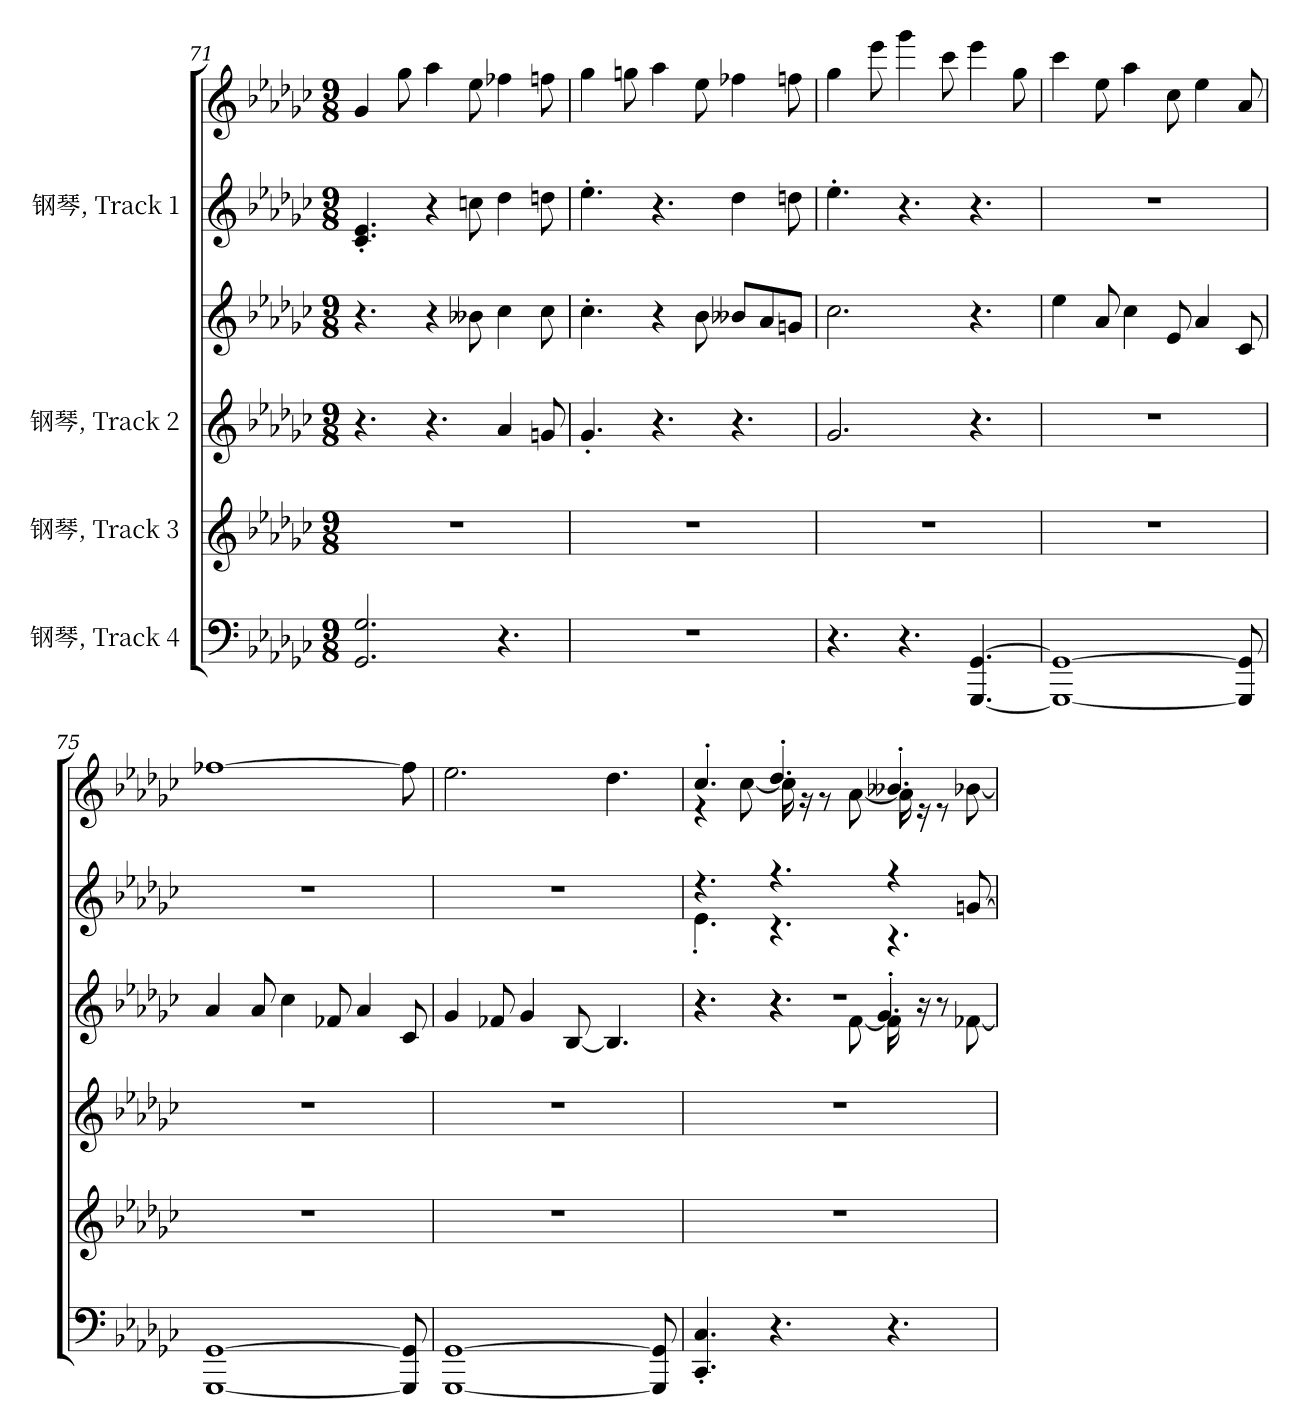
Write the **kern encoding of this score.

**kern	**kern	**kern	**kern	**kern	**kern
*part4	*part3	*part2	*part2	*part1	*part1
*staff6	*staff5	*staff4	*staff3	*staff2	*staff1
*I"钢琴, Track 4	*I"钢琴, Track 3	*I"钢琴, Track 2	*	*I"钢琴, Track 1	*
*clefF4	*clefG2	*clefG2	*clefG2	*clefG2	*clefG2
*k[b-e-a-d-g-c-]	*k[b-e-a-d-g-c-]	*k[b-e-a-d-g-c-]	*k[b-e-a-d-g-c-]	*k[b-e-a-d-g-c-]	*k[b-e-a-d-g-c-]
*M9/8	*M9/8	*M9/8	*M9/8	*M9/8	*M9/8
=71	=71	=71	=71	=71	=71
2.GG-/ 2.G-/	8%9r	4.r	4.r	4.c-/' 4.e-/'	4g-/
.	.	.	.	.	8gg-\
.	.	4.r	4r	4r	4aa-\
.	.	.	8b--X\	8ccn\	8ee-\
4.r	.	4a-/	4cc-\	4dd-\	4ff-X\
.	.	8gn/	8cc-\	8ddn\	8ffn\
=72	=72	=72	=72	=72	=72
8%9r	8%9r	4.g-'/	4.cc-'\	4.ee-'\	4gg-\
.	.	.	.	.	8ggn\
.	.	4.r	4r	4.r	4aa-\
.	.	.	8b-\	.	8ee-\
.	.	4.r	8b--X/L	4dd-\	4ff-X\
.	.	.	8a-/	.	.
.	.	.	8gn/J	8ddn\	8ffn\
=73	=73	=73	=73	=73	=73
4.r	8%9r	2.g-/	2.cc-\	4.ee-'\	4gg-\
.	.	.	.	.	8eee-\
4.r	.	.	.	4.r	4ggg-\
.	.	.	.	.	8ccc-\
[4.GGG-/ [4.GG-/	.	4.r	4.r	4.r	4eee-\
.	.	.	.	.	8gg-\
!!LO:LB:g=z
=74	=74	=74	=74	=74	=74
1GGG-_ 1GG-_	8%9r	8%9r	4ee-\	8%9r	4ccc-\
.	.	.	8a-/	.	8ee-\
.	.	.	4cc-\	.	4aa-\
.	.	.	8e-/	.	8cc-\
.	.	.	4a-/	.	4ee-\
8GGG-/] 8GG-/]	.	.	8c-/	.	8a-/
=75	=75	=75	=75	=75	=75
[1GGG- [1GG-	8%9r	8%9r	4a-/	8%9r	[1ff-X
.	.	.	8a-/	.	.
.	.	.	4cc-\	.	.
.	.	.	8f-X/	.	.
.	.	.	4a-/	.	.
8GGG-/] 8GG-/]	.	.	8c-/	.	8ff-\]
=76	=76	=76	=76	=76	=76
[1GGG- [1GG-	8%9r	8%9r	4g-/	8%9r	2.ee-\
.	.	.	8f-X/	.	.
.	.	.	4g-/	.	.
.	.	.	[8B-/	.	.
.	.	.	4.B-/]	.	4.dd-\
8GGG-/] 8GG-/]	.	.	.	.	.
!!LO:PB:g=z
=77	=77	=77	=77	=77	=77
*	*	*	*^	*^	*^
*	*	*	*	*^	*	*	*	*
4.CC-/' 4.C-/'	8%9r	8%9r	8%9r	4.r	4.r	4.r	4.e-'\	4.cc-'/	4r
.	.	.	.	.	.	.	.	.	[8cc-\
4.r	.	.	.	4r	4.r	4.r	4.r	4.dd-'/	16cc-\]
.	.	.	.	.	.	.	.	.	16r
.	.	.	.	.	.	.	.	.	8r
.	.	.	.	[8f\	.	.	.	.	[8a-\
4.r	.	.	.	16f\]	4.g-'/	4r	4.r	4.b--X'/	16a-\]
.	.	.	.	16r	.	.	.	.	16r
.	.	.	.	8r	.	.	.	.	8r
.	.	.	.	[8f-X\	.	[8gn/	.	.	[8b-X\
*	*	*	*v	*v	*v	*	*	*	*
*	*	*	*	*v	*v	*	*
*	*	*	*	*	*v	*v
=	=	=	=	=	=
*-	*-	*-	*-	*-	*-
